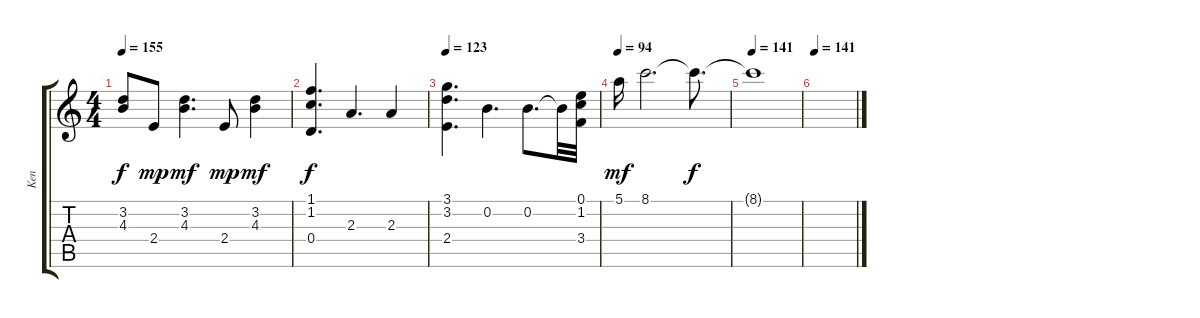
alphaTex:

\track ("Ken" "Ken") {instrument acousticguitarsteel}
\staff {score tabs}
\tuning (E4 B3 G3 D3 A2 E2) {hide}
\ts (4 4)
\tempo 155
\clef g2
\ks c
(3.2{t} 4.3{t}).8{dy f} 2.4.8{dy mp} (3.2 4.3).4{d dy mf} 2.4.8{dy mp} (3.2 4.3).4{dy mf} |
(1.1 1.2 0.4).4{d dy f} 2.3.4{d} 2.3.4 |
\tempo 123
(3.1 3.2 2.4).4{d} 0.2.4{d} 0.2.8{d} 0.2{t}.32 (0.1 1.2 3.4).32 |
\tempo 94
5.1.16{dy mf} 8.1.2{d} 8.1{t}.8{d dy f} |
\tempo 141
8.1{t}.1 |
\tempo 141
